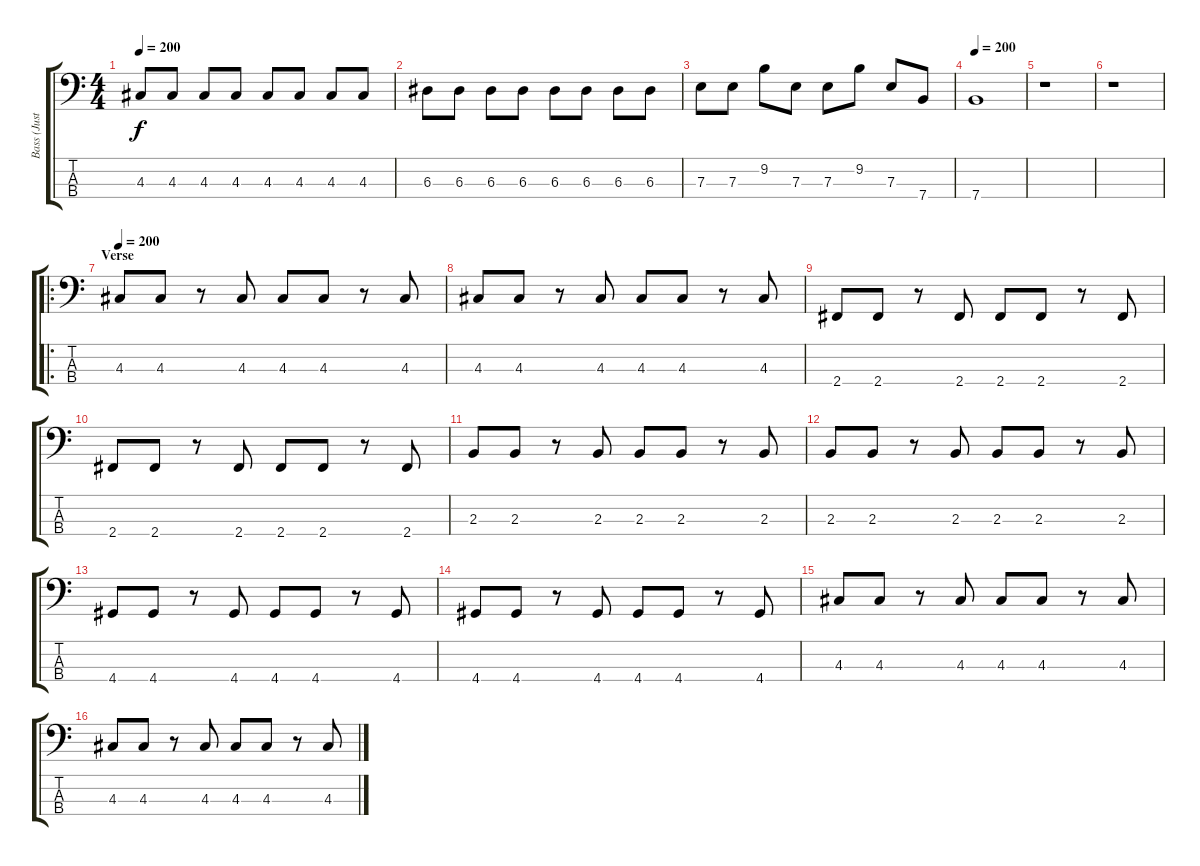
\track ("Bass (Justo)" "Bass (Just") {instrument electricbasspick}
\staff {score tabs}
\tuning (G2 D2 A1 E1) {hide}
\ts (4 4)
\tempo 200
\clef f4
\ks c
4.3.8{dy f} 4.3.8 4.3.8 4.3.8 4.3.8 4.3.8 4.3.8 4.3.8 |
6.3.8 6.3.8 6.3.8 6.3.8 6.3.8 6.3.8 6.3.8 6.3.8 |
7.3.8 7.3.8 9.2.8 7.3.8 7.3.8 9.2.8 7.3.8 7.4.8 |
\tempo 200
7.4.1 |
r.1 |
r.1 |
\ro
\section ("" "Verse")
\tempo 200
4.3.8 4.3.8 r.8 4.3.8 4.3.8 4.3.8 r.8 4.3.8 |
4.3.8 4.3.8 r.8 4.3.8 4.3.8 4.3.8 r.8 4.3.8 |
2.4.8 2.4.8 r.8 2.4.8 2.4.8 2.4.8 r.8 2.4.8 |
2.4.8 2.4.8 r.8 2.4.8 2.4.8 2.4.8 r.8 2.4.8 |
2.3.8 2.3.8 r.8 2.3.8 2.3.8 2.3.8 r.8 2.3.8 |
2.3.8 2.3.8 r.8 2.3.8 2.3.8 2.3.8 r.8 2.3.8 |
4.4.8 4.4.8 r.8 4.4.8 4.4.8 4.4.8 r.8 4.4.8 |
4.4.8 4.4.8 r.8 4.4.8 4.4.8 4.4.8 r.8 4.4.8 |
4.3.8 4.3.8 r.8 4.3.8 4.3.8 4.3.8 r.8 4.3.8 |
4.3.8 4.3.8 r.8 4.3.8 4.3.8 4.3.8 r.8 4.3.8
